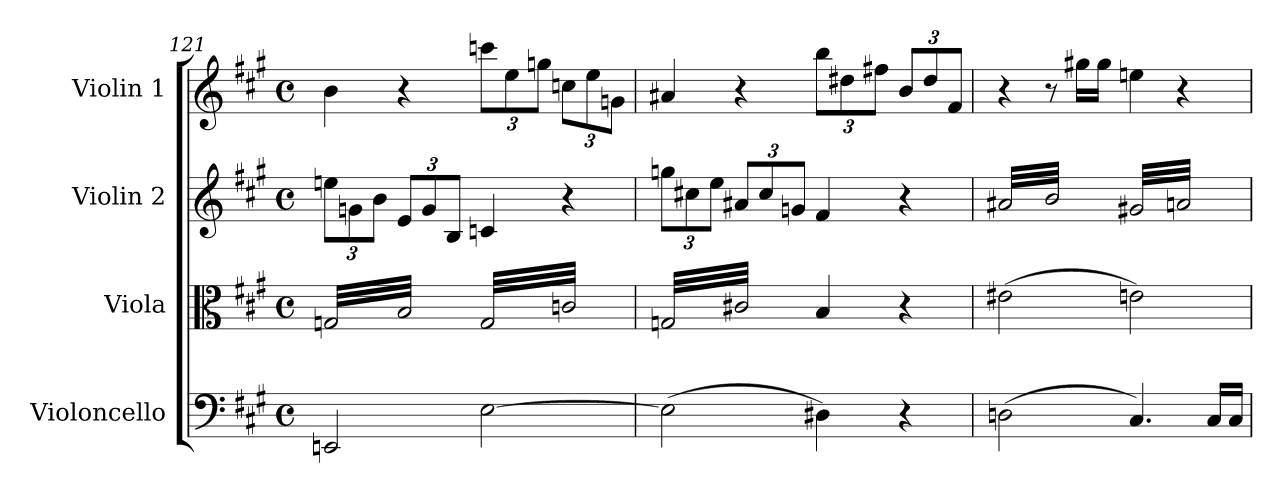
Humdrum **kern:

**kern	**kern	**kern	**kern
*part4	*part3	*part2	*part1
*staff4	*staff3	*staff2	*staff1
*I"Violoncello	*I"Viola	*I"Violin 2	*I"Violin 1
*I'Vc	*I'Vla	*I'Vln	*I'Vln
*clefF4	*clefC3	*clefG2	*clefG2
*k[f#c#g#]	*k[f#c#g#]	*k[f#c#g#]	*k[f#c#g#]
*M4/4	*M4/4	*M4/4	*M4/4
*met(c)	*met(c)	*met(c)	*met(c)
=121	=121	=121	=121
*	*tremolo	*	*
2EEn/	(32Gn/LLL	12een\L	4b\
.	32B/)	.	.
.	32Gn/	.	.
.	.	12gn\	.
.	32B/)	.	.
.	32Gn/	.	.
.	32B/)	.	.
.	.	12b\J	.
.	32Gn/	.	.
.	32B/)	.	.
*	*	*Xbrackettup	*
.	32Gn/	12e/L	4r
.	32B/)	.	.
.	32Gn/	.	.
.	.	12g/	.
.	32B/)	.	.
.	32Gn/	.	.
.	32B/)	.	.
.	.	12B/J	.
.	32Gn/	.	.
.	32B/)JJJ	.	.
*	*	*	*Xbrackettup
[2E\	(32G/LLL	4cn/	12cccn\L
.	32cn/)	.	.
.	32G/	.	.
.	.	.	12ee\
.	32cn/)	.	.
.	32G/	.	.
.	32cn/)	.	.
.	.	.	12ggn\J
.	32G/	.	.
.	32cn/)	.	.
.	32G/	4r	12ccn\L
.	32cn/)	.	.
.	32G/	.	.
.	.	.	12ee\
.	32cn/)	.	.
.	32G/	.	.
.	32cn/)	.	.
.	.	.	12gn\J
.	32G/	.	.
.	32cn/)JJJ	.	.
=122	=122	=122	=122
*	*	*brackettup	*
(2E\]	(32Gn/LLL	12ggn\L	4a#X/
.	32c#X/)	.	.
.	32Gn/	.	.
.	.	12cc#X\	.
.	32c#X/)	.	.
.	32Gn/	.	.
.	32c#X/)	.	.
.	.	12ee\J	.
.	32Gn/	.	.
.	32c#X/)	.	.
*	*	*Xbrackettup	*
.	32Gn/	12a#X/L	4r
.	32c#X/)	.	.
.	32Gn/	.	.
.	.	12cc#/	.
.	32c#X/)	.	.
.	32Gn/	.	.
.	32c#X/)	.	.
.	.	12gn/J	.
.	32Gn/	.	.
.	32c#X/)JJJ	.	.
*	*Xtremolo	*	*
4D#X\)	4B/	4f#/	12bb\L
.	.	.	.
.	.	.	.
.	.	.	12dd#X\
.	.	.	.
.	.	.	.
.	.	.	.
.	.	.	12ff#X\J
.	.	.	.
.	.	.	.
4r	4r	4r	12b/L
.	.	.	12dd#/
.	.	.	12f#/J
!!LO:LB:g=z
=123	=123	=123	=123
*	*	*tremolo	*
(2Dn\	(2e#X\	(32a#X/LLL	4r
.	.	32b/)	.
.	.	32a#X/	.
.	.	32b/)	.
.	.	32a#X/	.
.	.	32b/)	.
.	.	32a#X/	.
.	.	32b/)	.
.	.	32a#X/	8r
.	.	32b/)	.
.	.	32a#X/	.
.	.	32b/)	.
.	.	32a#X/	16gg#X\LL
.	.	32b/)	.
.	.	32a#X/	16gg#\JJ
.	.	32b/)JJJ	.
4.C#/)	2en\)	(32g#X/LLL	4een\
.	.	32an/)	.
.	.	32g#X/	.
.	.	32an/)	.
.	.	32g#X/	.
.	.	32an/)	.
.	.	32g#X/	.
.	.	32an/)	.
.	.	32g#X/	4r
.	.	32an/)	.
.	.	32g#X/	.
.	.	32an/)	.
16C#/LL	.	32g#X/	.
.	.	32an/)	.
16C#/JJ	.	32g#X/	.
.	.	32an/)JJJ	.
*	*	*Xtremolo	*
.	.	.	.
.	.	.	.
.	.	.	.
.	.	.	.
.	.	.	.
.	.	.	.
.	.	.	.
.	.	.	.
=	=	=	=
*-	*-	*-	*-
